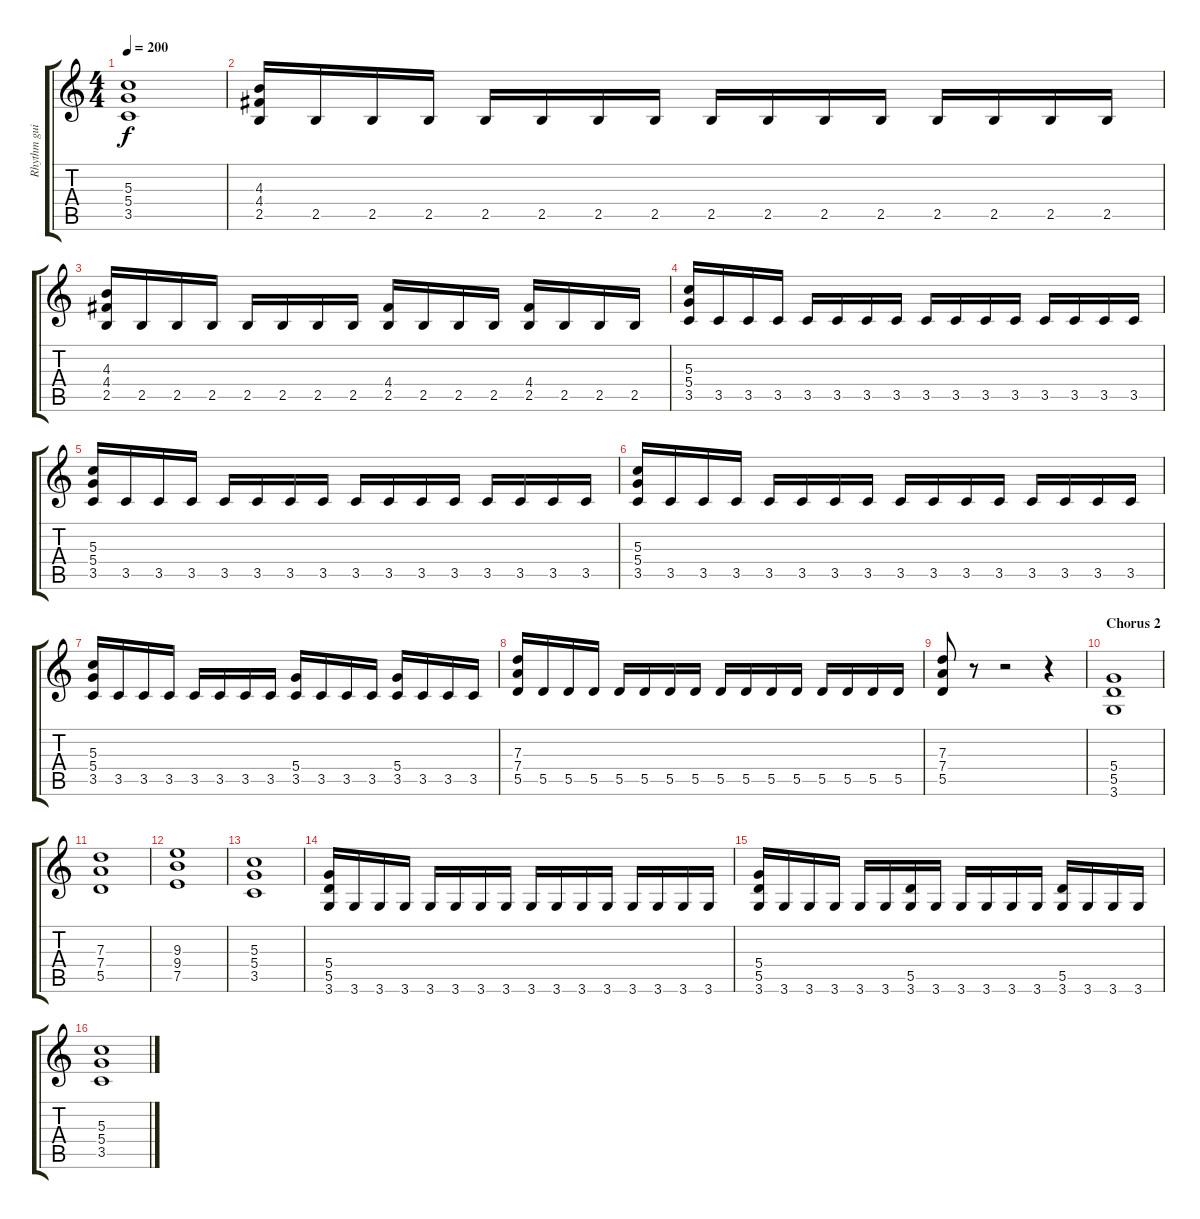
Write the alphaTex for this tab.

\track ("Rhythm guitar 2" "Rhythm gui") {instrument overdrivenguitar}
\staff {score tabs}
\tuning (E4 B3 G3 D3 A2 E2) {hide}
\ts (4 4)
\tempo 200
\clef g2
\ks c
(5.3{t} 5.4{t} 3.5{t}).1{dy f} |
(4.3 4.4 2.5).16 2.5.16 2.5.16 2.5.16 2.5.16 2.5.16 2.5.16 2.5.16 2.5.16 2.5.16 2.5.16 2.5.16 2.5.16 2.5.16 2.5.16 2.5.16 |
(4.3 4.4 2.5).16 2.5.16 2.5.16 2.5.16 2.5.16 2.5.16 2.5.16 2.5.16 (4.4 2.5).16 2.5.16 2.5.16 2.5.16 (4.4 2.5).16 2.5.16 2.5.16 2.5.16 |
(5.3 5.4 3.5).16 3.5.16 3.5.16 3.5.16 3.5.16 3.5.16 3.5.16 3.5.16 3.5.16 3.5.16 3.5.16 3.5.16 3.5.16 3.5.16 3.5.16 3.5.16 |
(5.3 5.4 3.5).16 3.5.16 3.5.16 3.5.16 3.5.16 3.5.16 3.5.16 3.5.16 3.5.16 3.5.16 3.5.16 3.5.16 3.5.16 3.5.16 3.5.16 3.5.16 |
(5.3 5.4 3.5).16 3.5.16 3.5.16 3.5.16 3.5.16 3.5.16 3.5.16 3.5.16 3.5.16 3.5.16 3.5.16 3.5.16 3.5.16 3.5.16 3.5.16 3.5.16 |
(5.3 5.4 3.5).16 3.5.16 3.5.16 3.5.16 3.5.16 3.5.16 3.5.16 3.5.16 (5.4 3.5).16 3.5.16 3.5.16 3.5.16 (5.4 3.5).16 3.5.16 3.5.16 3.5.16 |
(7.3 7.4 5.5).16 5.5.16 5.5.16 5.5.16 5.5.16 5.5.16 5.5.16 5.5.16 5.5.16 5.5.16 5.5.16 5.5.16 5.5.16 5.5.16 5.5.16 5.5.16 |
(7.3 7.4 5.5).8 r.8 r.2 r.4 |
\section ("" "Chorus 2")
(5.4 5.5 3.6).1 |
(7.3 7.4 5.5).1 |
(9.3 9.4 7.5).1 |
(5.3 5.4 3.5).1 |
(5.4 5.5 3.6).16 3.6.16 3.6.16 3.6.16 3.6.16 3.6.16 3.6.16 3.6.16 3.6.16 3.6.16 3.6.16 3.6.16 3.6.16 3.6.16 3.6.16 3.6.16 |
(5.4 5.5 3.6).16 3.6.16 3.6.16 3.6.16 3.6.16 3.6.16 (5.5 3.6).16 3.6.16 3.6.16 3.6.16 3.6.16 3.6.16 (5.5 3.6).16 3.6.16 3.6.16 3.6.16 |
(5.3 5.4 3.5).1
